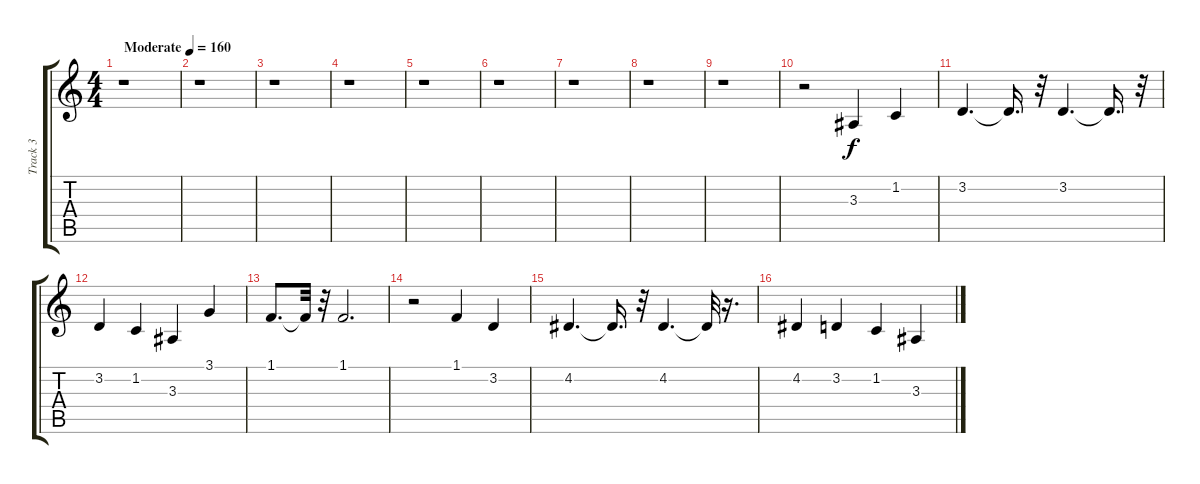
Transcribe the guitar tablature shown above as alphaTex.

\track ("Track 3" "Track 3") {instrument choiraahs}
\staff {score tabs}
\tuning (E4 B3 G3 D3 A2 E2) {hide}
\ts (4 4)
\tempo (160 "Moderate")
\clef g2
\ks c
r.1{dy f instrument choiraahs} |
r.1 |
r.1 |
r.1 |
r.1 |
r.1 |
r.1 |
r.1 |
r.1 |
r.2 3.3.4 1.2.4 |
3.2.4{d} 3.2{t}.16{d} r.32 3.2.4{d} 3.2{t}.16{d} r.32 |
3.2.4 1.2.4 3.3.4 3.1.4 |
1.1.8{d} 1.1{t}.32 r.32 1.1.2{d} |
r.2 1.1.4 3.2.4 |
4.2.4{d} 4.2{t}.16{d} r.32 4.2.4{d} 4.2{t}.32 r.16{d} |
4.2.4 3.2.4 1.2.4 3.3.4
